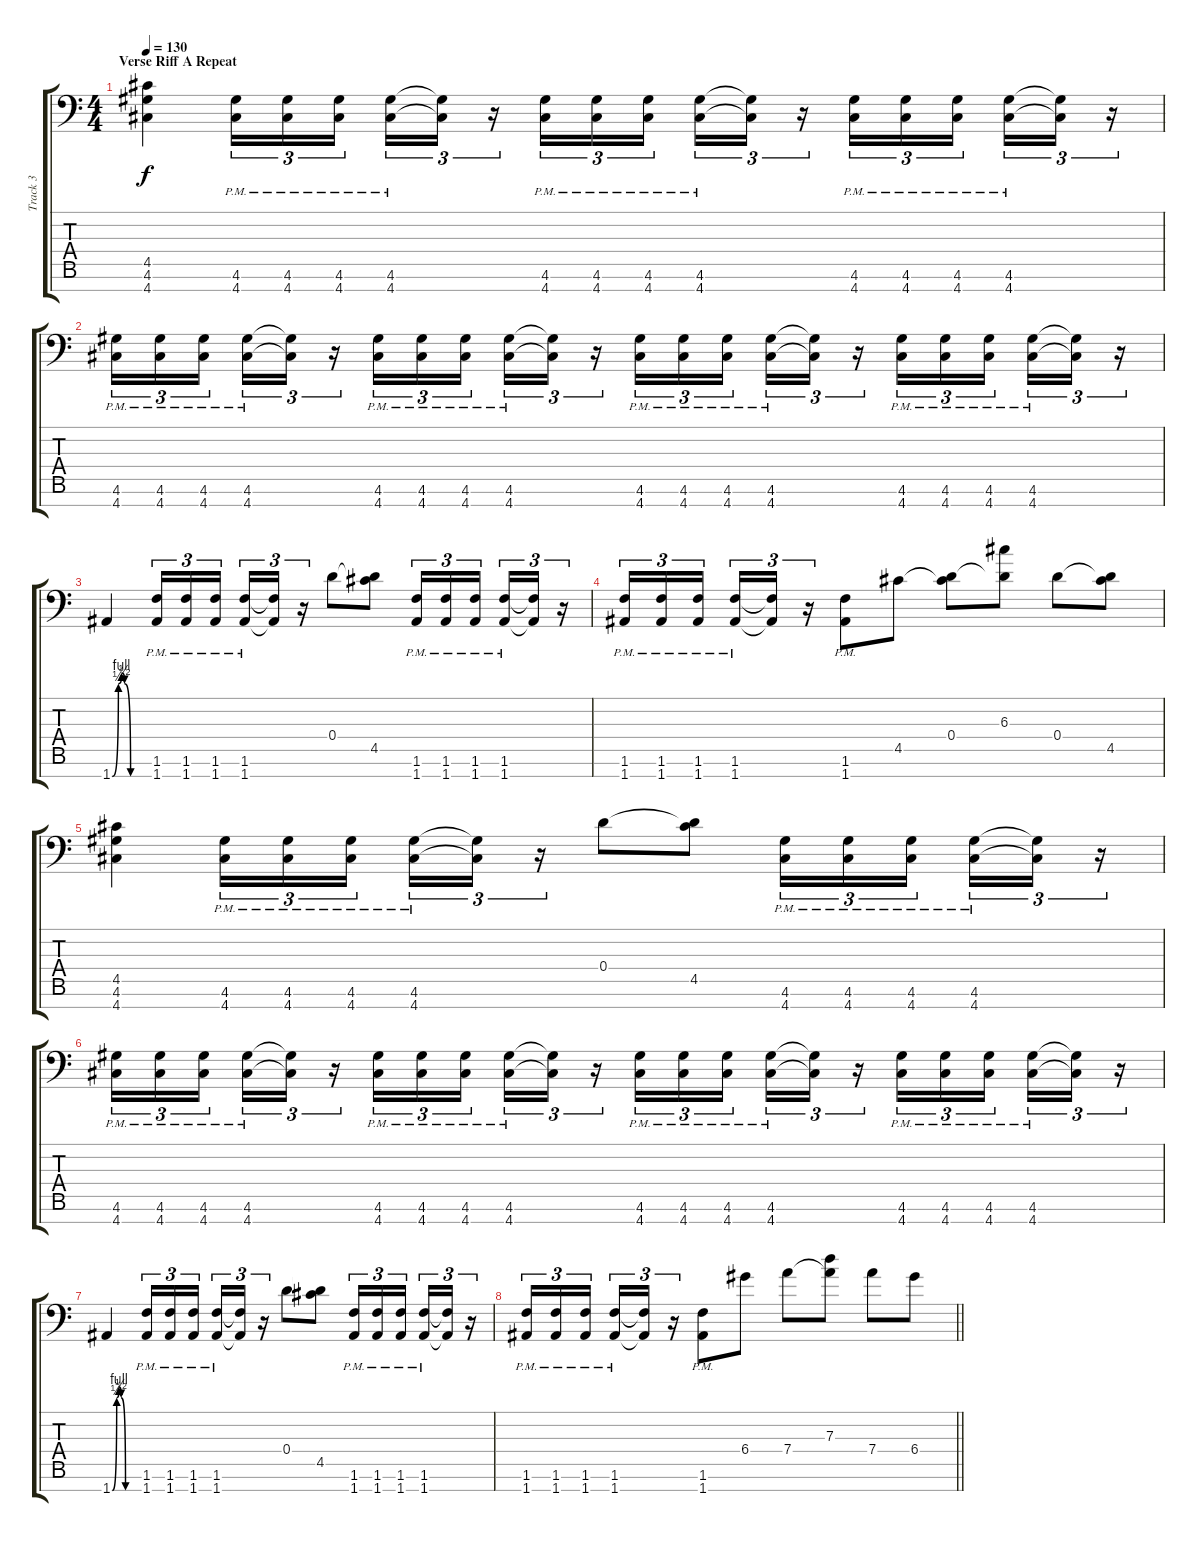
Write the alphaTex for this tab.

\track ("Track 3" "Track 3") {instrument overdrivenguitar}
\staff {score tabs}
\tuning (E4 B3 G3 D3 A2 E2 A1) {hide}
\ts (4 4)
\section ("" "Verse Riff A Repeat")
\tempo 130
\clef f4
\ks c
(4.5 4.6 4.7).4{dy f volume 13} (4.6{pm} 4.7{pm}).16{tu (3 2)} (4.6{pm} 4.7{pm}).16{tu (3 2)} (4.6{pm} 4.7{pm}).16{tu (3 2) beam splitsecondary} (4.6{pm} 4.7{pm}).16{tu (3 2)} (4.6{t} 4.7{t}).16{tu (3 2)} r.16{tu (3 2)} (4.6{pm} 4.7{pm}).16{tu (3 2)} (4.6{pm} 4.7{pm}).16{tu (3 2)} (4.6{pm} 4.7{pm}).16{tu (3 2) beam splitsecondary} (4.6{pm} 4.7{pm}).16{tu (3 2)} (4.6{t} 4.7{t}).16{tu (3 2)} r.16{tu (3 2)} (4.6{pm} 4.7{pm}).16{tu (3 2)} (4.6{pm} 4.7{pm}).16{tu (3 2)} (4.6{pm} 4.7{pm}).16{tu (3 2) beam splitsecondary} (4.6{pm} 4.7{pm}).16{tu (3 2)} (4.6{t} 4.7{t}).16{tu (3 2)} r.16{tu (3 2)} |
(4.6{pm} 4.7{pm}).16{tu (3 2)} (4.6{pm} 4.7{pm}).16{tu (3 2)} (4.6{pm} 4.7{pm}).16{tu (3 2) beam splitsecondary} (4.6{pm} 4.7{pm}).16{tu (3 2)} (4.6{t} 4.7{t}).16{tu (3 2)} r.16{tu (3 2)} (4.6{pm} 4.7{pm}).16{tu (3 2)} (4.6{pm} 4.7{pm}).16{tu (3 2)} (4.6{pm} 4.7{pm}).16{tu (3 2) beam splitsecondary} (4.6{pm} 4.7{pm}).16{tu (3 2)} (4.6{t} 4.7{t}).16{tu (3 2)} r.16{tu (3 2)} (4.6{pm} 4.7{pm}).16{tu (3 2)} (4.6{pm} 4.7{pm}).16{tu (3 2)} (4.6{pm} 4.7{pm}).16{tu (3 2) beam splitsecondary} (4.6{pm} 4.7{pm}).16{tu (3 2)} (4.6{t} 4.7{t}).16{tu (3 2)} r.16{tu (3 2)} (4.6{pm} 4.7{pm}).16{tu (3 2)} (4.6{pm} 4.7{pm}).16{tu (3 2)} (4.6{pm} 4.7{pm}).16{tu (3 2) beam splitsecondary} (4.6{pm} 4.7{pm}).16{tu (3 2)} (4.6{t} 4.7{t}).16{tu (3 2)} r.16{tu (3 2)} |
1.7{be (custom 0 0 10 2 15 4 20 2 30 0 60 0)}.4 (1.6{pm} 1.7{pm}).16{tu (3 2)} (1.6{pm} 1.7{pm}).16{tu (3 2)} (1.6{pm} 1.7{pm}).16{tu (3 2) beam splitsecondary} (1.6{pm} 1.7{pm}).16{tu (3 2)} (1.6{t} 1.7{t}).16{tu (3 2)} r.16{tu (3 2)} 0.4.8 (0.4{t} 4.5).8 (1.6{pm} 1.7{pm}).16{tu (3 2)} (1.6{pm} 1.7{pm}).16{tu (3 2)} (1.6{pm} 1.7{pm}).16{tu (3 2) beam splitsecondary} (1.6{pm} 1.7{pm}).16{tu (3 2)} (1.6{t} 1.7{t}).16{tu (3 2)} r.16{tu (3 2)} |
(1.6{pm} 1.7{pm}).16{tu (3 2)} (1.6{pm} 1.7{pm}).16{tu (3 2)} (1.6{pm} 1.7{pm}).16{tu (3 2) beam splitsecondary} (1.6{pm} 1.7{pm}).16{tu (3 2)} (1.6{t} 1.7{t}).16{tu (3 2)} r.16{tu (3 2)} (1.6{pm} 1.7{pm}).8 4.5.8 (0.4 4.5{t}).8 (6.3 0.4{t}).8 0.4.8 (0.4{t} 4.5).8 |
(4.5 4.6 4.7).4 (4.6{pm} 4.7{pm}).16{tu (3 2)} (4.6{pm} 4.7{pm}).16{tu (3 2)} (4.6{pm} 4.7{pm}).16{tu (3 2) beam splitsecondary} (4.6{pm} 4.7{pm}).16{tu (3 2)} (4.6{t} 4.7{t}).16{tu (3 2)} r.16{tu (3 2)} 0.4.8 (0.4{t} 4.5).8 (4.6{pm} 4.7{pm}).16{tu (3 2)} (4.6{pm} 4.7{pm}).16{tu (3 2)} (4.6{pm} 4.7{pm}).16{tu (3 2) beam splitsecondary} (4.6{pm} 4.7{pm}).16{tu (3 2)} (4.6{t} 4.7{t}).16{tu (3 2)} r.16{tu (3 2)} |
(4.6{pm} 4.7{pm}).16{tu (3 2)} (4.6{pm} 4.7{pm}).16{tu (3 2)} (4.6{pm} 4.7{pm}).16{tu (3 2) beam splitsecondary} (4.6{pm} 4.7{pm}).16{tu (3 2)} (4.6{t} 4.7{t}).16{tu (3 2)} r.16{tu (3 2)} (4.6{pm} 4.7{pm}).16{tu (3 2)} (4.6{pm} 4.7{pm}).16{tu (3 2)} (4.6{pm} 4.7{pm}).16{tu (3 2) beam splitsecondary} (4.6{pm} 4.7{pm}).16{tu (3 2)} (4.6{t} 4.7{t}).16{tu (3 2)} r.16{tu (3 2)} (4.6{pm} 4.7{pm}).16{tu (3 2)} (4.6{pm} 4.7{pm}).16{tu (3 2)} (4.6{pm} 4.7{pm}).16{tu (3 2) beam splitsecondary} (4.6{pm} 4.7{pm}).16{tu (3 2)} (4.6{t} 4.7{t}).16{tu (3 2)} r.16{tu (3 2)} (4.6{pm} 4.7{pm}).16{tu (3 2)} (4.6{pm} 4.7{pm}).16{tu (3 2)} (4.6{pm} 4.7{pm}).16{tu (3 2) beam splitsecondary} (4.6{pm} 4.7{pm}).16{tu (3 2)} (4.6{t} 4.7{t}).16{tu (3 2)} r.16{tu (3 2)} |
1.7{be (custom 0 0 10 2 15 4 20 2 30 0 60 0)}.4 (1.6{pm} 1.7{pm}).16{tu (3 2)} (1.6{pm} 1.7{pm}).16{tu (3 2)} (1.6{pm} 1.7{pm}).16{tu (3 2) beam splitsecondary} (1.6{pm} 1.7{pm}).16{tu (3 2)} (1.6{t} 1.7{t}).16{tu (3 2)} r.16{tu (3 2)} 0.4.8 (0.4{t} 4.5).8 (1.6{pm} 1.7{pm}).16{tu (3 2)} (1.6{pm} 1.7{pm}).16{tu (3 2)} (1.6{pm} 1.7{pm}).16{tu (3 2) beam splitsecondary} (1.6{pm} 1.7{pm}).16{tu (3 2)} (1.6{t} 1.7{t}).16{tu (3 2)} r.16{tu (3 2)} |
\barLineRight lightlight
(1.6{pm} 1.7{pm}).16{tu (3 2)} (1.6{pm} 1.7{pm}).16{tu (3 2)} (1.6{pm} 1.7{pm}).16{tu (3 2) beam splitsecondary} (1.6{pm} 1.7{pm}).16{tu (3 2)} (1.6{t} 1.7{t}).16{tu (3 2)} r.16{tu (3 2)} (1.6{pm} 1.7{pm}).8 6.4.8 7.4.8 (7.3 7.4{t}).8 7.4.8 6.4.8
